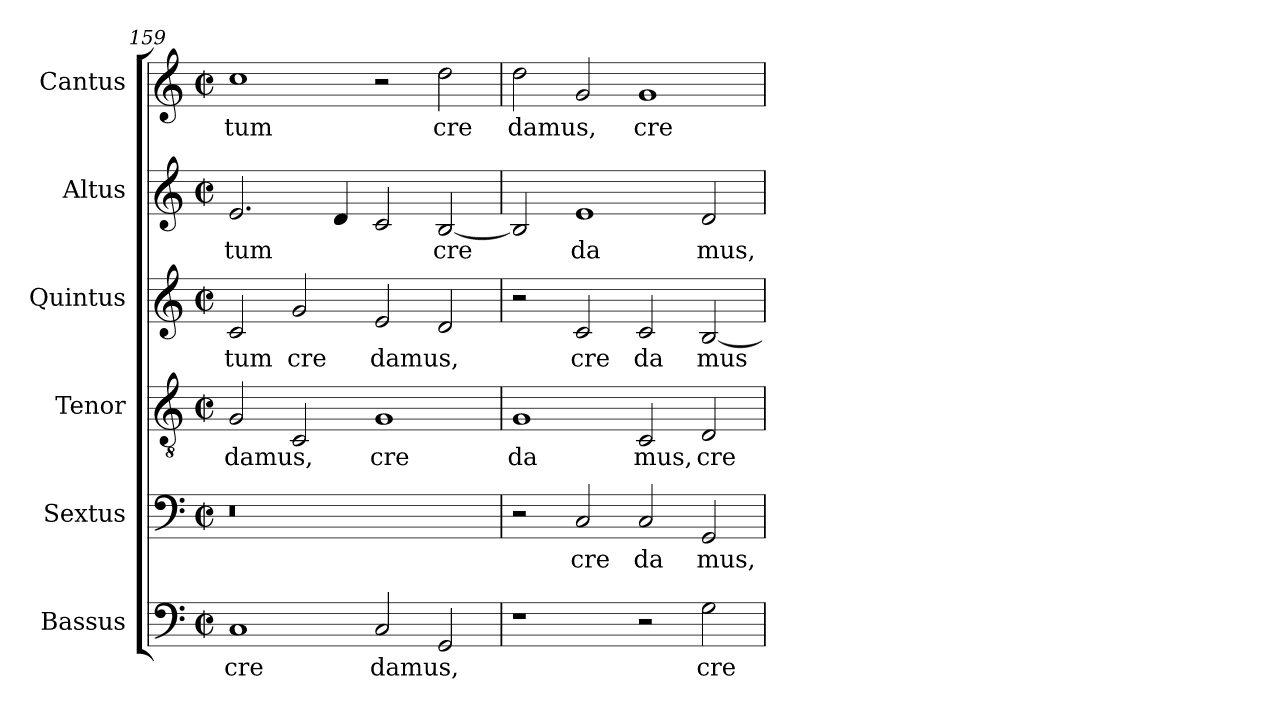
**kern	**text	**kern	**text	**kern	**text	**kern	**text	**kern	**text	**kern	**text
*part6	*part6	*part5	*part5	*part4	*part4	*part3	*part3	*part2	*part2	*part1	*part1
*staff6	*staff6	*staff5	*staff5	*staff4	*staff4	*staff3	*staff3	*staff2	*staff2	*staff1	*staff1
*I"Bassus	*	*I"Sextus	*	*I"Tenor	*	*I"Quintus	*	*I"Altus	*	*I"Cantus	*
*I'Bassus	*	*I'Sextus	*	*I'Tenor	*	*I'Quintus	*	*I'Altus	*	*I'Cantus	*
*clefF4	*	*clefF4	*	*clefGv2	*	*clefG2	*	*clefG2	*	*clefG2	*
*k[]	*	*k[]	*	*k[]	*	*k[]	*	*k[]	*	*k[]	*
*C:	*	*C:	*	*C:	*	*C:	*	*C:	*	*C:	*
*M2/2	*	*M2/2	*	*M2/2	*	*M2/2	*	*M2/2	*	*M2/2	*
*met(c|)	*	*met(c|)	*	*met(c|)	*	*met(c|)	*	*met(c|)	*	*met(c|)	*
=159	=159	=159	=159	=159	=159	=159	=159	=159	=159	=159	=159
!	!LO:LY:b:cj	!	!	!	!LO:LY:b:cj	!	!LO:LY:b:cj	!	!LO:LY:b:cj	!	!LO:LY:b:cj
1C	cre	0r	.	2G/	damus,	2c/	tum	2.e/	tum	1cc	tum
!	!	!	!	!	!LO:LY:b:cj	!	!LO:LY:b:cj	!	!	!	!
.	.	.	.	2C/	.	2g/	cre	.	.	.	.
!	!	!	!	!	!	!	!	!	!LO:LY:b:cj	!	!
.	.	.	.	.	.	.	.	4d/	.	.	.
!	!LO:LY:b:cj	!	!	!	!LO:LY:b:cj	!	!LO:LY:b:cj	!	!LO:LY:b:cj	!	!
2C/	damus,	.	.	1G	cre	2e/	damus,	2c/	.	2r	.
!	!LO:LY:b:cj	!	!	!	!	!	!LO:LY:b:cj	!	!LO:LY:b:cj	!	!LO:LY:b:cj
2GG/	.	.	.	.	.	2d/	.	[<2B/	cre	2dd\	cre
=160	=160	=160	=160	=160	=160	=160	=160	=160	=160	=160	=160
!	!	!	!	!	!LO:LY:b:cj	!	!	!	!LO:LY:b:cj	!	!LO:LY:b:cj
1r	.	2r	.	1G	da	2r	.	2B/]	.	2dd\	damus,
!	!	!	!LO:LY:b:cj	!	!	!	!LO:LY:b:cj	!	!LO:LY:b:cj	!	!LO:LY:b:cj
.	.	2C/	cre	.	.	2c/	cre	1e	da	2g/	.
!	!	!	!LO:LY:b:cj	!	!LO:LY:b:cj	!	!LO:LY:b:cj	!	!	!	!LO:LY:b:cj
2r	.	2C/	da	2C/	mus,	2c/	da	.	.	1g	cre
!	!LO:LY:b:cj	!	!LO:LY:b:cj	!	!LO:LY:b:cj	!	!LO:LY:b:cj	!	!LO:LY:b:cj	!	!
2G\	cre	2GG/	mus,	2D/	cre	[>2B/	mus	2d/	mus,	.	.
=	=	=	=	=	=	=	=	=	=	=	=
*-	*-	*-	*-	*-	*-	*-	*-	*-	*-	*-	*-
